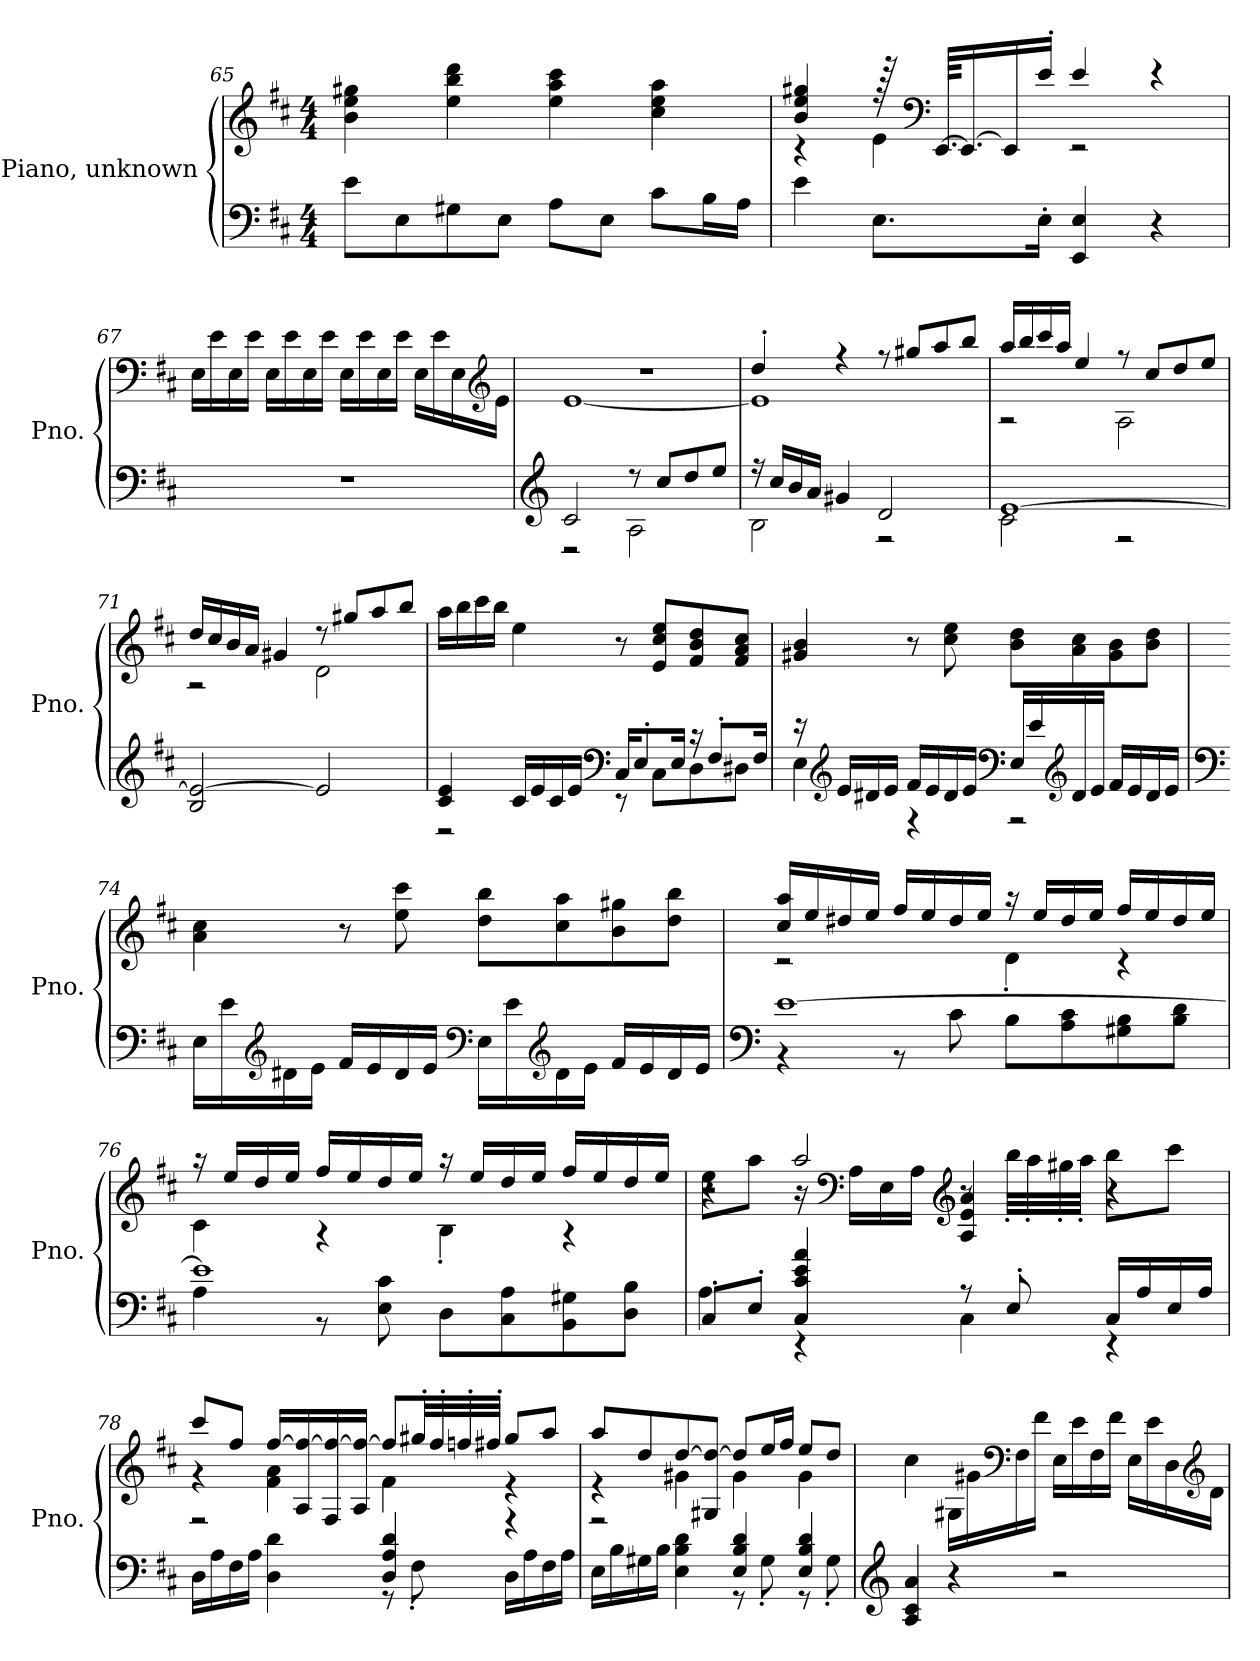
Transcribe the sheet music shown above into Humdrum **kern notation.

**kern	**kern
*part1	*part1
*staff2	*staff1
*I"Piano, unknown	*
*I'Pno.	*
*clefF4	*clefG2
*k[f#c#]	*k[f#c#]
*M4/4	*M4/4
=65	=65
8e\L	4b\ 4ee\ 4gg#X\
8E\	.
8G#X\	4ee\ 4bb\ 4ddd\
8E\J	.
8A\L	4ee\ 4aa\ 4ccc#\
8E\J	.
8c#\L	4cc#\ 4ee\ 4aa\
16B\L	.
16A\JJ	.
!!LO:LB:g=z
=66	=66
*	*^
4e\	4b/ 4ee/ 4gg#X/	4r
8.E\L	128r	4e\
*	*clefF4	*
.	[64.EE/KKLL	.
.	16.EE/_	.
.	16EE/]	.
16E'\Jk	16e'/JJ	.
4EE/ 4E/	4e/	2r
4r	4r	.
*	*v	*v
=67	=67
1r	16E\LL
.	16e\
.	16E\
.	16e\JJ
.	16E\LL
.	16e\
.	16E\
.	16e\JJ
.	16E\LL
.	16e\
.	16E\
.	16e\JJ
.	16E\LL
.	16e\
.	16E\
*	*clefG2
.	16e\JJ
=68	=68
*clefG2	*
*^	*^
2c#/	2r	1r	[1e
8r	2A\	.	.
8cc#/L	.	.	.
8dd/	.	.	.
8ee/J	.	.	.
!!LO:PB:g=z	!!
=69	=69	=69	=69
16r	2B\	4dd'/	1e]
16cc#/LL	.	.	.
16b/	.	.	.
16a/JJ	.	.	.
4g#X/	.	4r	.
2d/	2r	8r	.
.	.	8gg#X/L	.
.	.	8aa/	.
.	.	8bb/J	.
=70	=70	=70	=70
[1e	2c#\	16aa/LL	2r
.	.	16bb/	.
.	.	16ccc#/	.
.	.	16aa/JJ	.
.	.	4ee/	.
.	2r	8r	2A\
.	.	8cc#/L	.
.	.	8dd/	.
.	.	8ee/J	.
*v	*v	*	*
=71	=71	=71
2B/ 2e/_	16dd/LL	2r
.	16cc#/	.
.	16b/	.
.	16a/JJ	.
.	4g#X/	.
2e/]	8r	2d\
.	8gg#X/L	.
.	8aa/	.
.	8bb/J	.
*	*v	*v
!!LO:LB:g=z
=72	=72
*^	*
4c#/ 4e/	2r	16aa\LL
.	.	16bb\
.	.	16ccc#\
.	.	16bb\JJ
16c#/LL	.	4ee\
16e/	.	.
16c#/	.	.
16e/JJ	.	.
*clefF4	*	*
16C#/KL	8r	8r
8E'/	.	.
.	8C#\L	8e/ 8cc#/ 8ee/L
16E/Jk	.	.
16r	8D\	8f#/ 8b/ 8dd/
8F#'/L	.	.
.	8D#X\J	8f#/ 8a/ 8cc#/J
16F#/Jk	.	.
=73	=73	=73
16r	4E\	4g#X/ 4b/
*clefG2	*	*
16e/LL	.	.
16d#X/	.	.
16e/JJ	.	.
16f#/LL	4r	8r
16e/	.	.
16d#/	.	8cc#\ 8ee\
16e/JJ	.	.
*clefF4	*	*
16E/LL	2r	8b\ 8dd\L
16e/	.	.
*clefG2	*	*
16d#/	.	8a\ 8cc#\
16e/JJ	.	.
16f#/LL	.	8g#\ 8b\
16e/	.	.
16d#/	.	8b\ 8dd\J
16e/JJ	.	.
*v	*v	*
!!LO:LB:g=z
=74	=74
*clefF4	*
16E\LL	4a\ 4cc#\
16e\	.
*clefG2	*
16d#X\	.
16e\JJ	.
16f#/LL	8r
16e/	.
16d#/	8ee\ 8ccc#\
16e/JJ	.
*clefF4	*
16E\LL	8dd\ 8bb\L
16e\	.
*clefG2	*
16d#\	8cc#\ 8aa\
16e\JJ	.
16f#/LL	8b\ 8gg#X\
16e/	.
16d#/	8dd\ 8bb\J
16e/JJ	.
=75	=75
*clefF4	*
*^	*^
[1e	4r	16cc#/ 16aa/LL	2r
.	.	16ee/	.
.	.	16dd#X/	.
.	.	16ee/JJ	.
.	8r	16ff#/LL	.
.	.	16ee/	.
.	8c#\	16dd#/	.
.	.	16ee/JJ	.
.	8B\L	16r	4d'\
.	.	16ee/LL	.
.	8A\ 8c#\	16dd#/	.
.	.	16ee/JJ	.
.	8G#X\ 8B\	16ff#/LL	4r
.	.	16ee/	.
.	8B\ 8d\J	16dd#/	.
.	.	16ee/JJ	.
!!LO:LB:g=z	!!
=76	=76	=76	=76
1e]	4A\	16r	4c#\
.	.	16ee/LL	.
.	.	16dd/	.
.	.	16ee/JJ	.
.	8r	16ff#/LL	4r
.	.	16ee/	.
.	8E\ 8c#\	16dd/	.
.	.	16ee/JJ	.
.	8D\L	16r	4B'\
.	.	16ee/LL	.
.	8C#\ 8A\	16dd/	.
.	.	16ee/JJ	.
.	8BB\ 8G#X\	16ff#/LL	4r
.	.	16ee/	.
.	8D\ 8B\J	16dd/	.
.	.	16ee/JJ	.
=77	=77	=77	=77
*	*	*	*^
8C#'/L	4A\	4r	8ee\L	2r
8E'/J	.	.	8aa\J	.
4C#/ 4c#/ 4e/ 4a/	4r	2aa/	16r	.
*	*	*clefF4	*	*
.	.	.	16A\LL	.
.	.	.	16E\	.
.	.	.	16A\JJ	.
*	*	*clefG2	*	*
8r	4C#\	.	8r	4A/ 4e/ 4a/
8E'/	.	.	32bb'\LLL	.
.	.	.	32aa'\	.
.	.	.	32gg#X'\	.
.	.	.	32aa'\JJJ	.
16C#/LL	4r	4r	8bb\L	4r
16A/	.	.	.	.
16E/	.	.	8ccc#\J	.
16A/JJ	.	.	.	.
*	*	*	*v	*v
!!LO:LB:g=z
=78	=78	=78	=78
2r	16D\LL	8ccc#/L	4r
.	16A\	.	.
.	16F#\	8ff#/J	.
.	16A\JJ	.	.
.	4D\ 4d\	[16ff#/LL	4f#\ 4a\
.	.	16A/ 16ff#/_	.
.	.	16F#/ 16ff#/_	.
.	.	16A/ 16ff#/_JJ	.
4D/ 4A/ 4d/	8r	8ff#/L]	4f#\
.	8F#'\	32gg#X'/LL	.
.	.	32ff#'/	.
.	.	32ffn'/	.
.	.	32ff#X'/JJJ	.
4r	16D\LL	8gg#/L	4r
.	16A\	.	.
.	16F#\	8aa/J	.
.	16A\JJ	.	.
=79	=79	=79	=79
2r	16E\LL	8aa/L	4r
.	16B\	.	.
.	16G#X\	8dd/	.
.	16B\JJ	.	.
.	4E\ 4B\ 4d\	[8dd/	4g#X\
.	.	8G#X/ 8dd/_J	.
4E/ 4B/ 4d/	8r	8dd/L]	4g#\
.	8G#'\	16ee/L	.
.	.	16ff#/JJ	.
4E/ 4B/ 4d/	8r	8ee/L	4g#\
.	8G#'\	8dd/J	.
*v	*v	*	*
*	*v	*v
!!LO:LB:g=z
=80	=80
*clefG2	*
4A/ 4c#/ 4a/	4cc#\
4r	16G#X\LL
.	16g#X\
*	*clefF4
.	16F#\
.	16f#\JJ
2r	16E\LL
.	16e\
.	16F#\
.	16f#\JJ
.	16E\LL
.	16e\
.	16D\
*	*clefG2
.	16d\JJ
=	=
*-	*-
